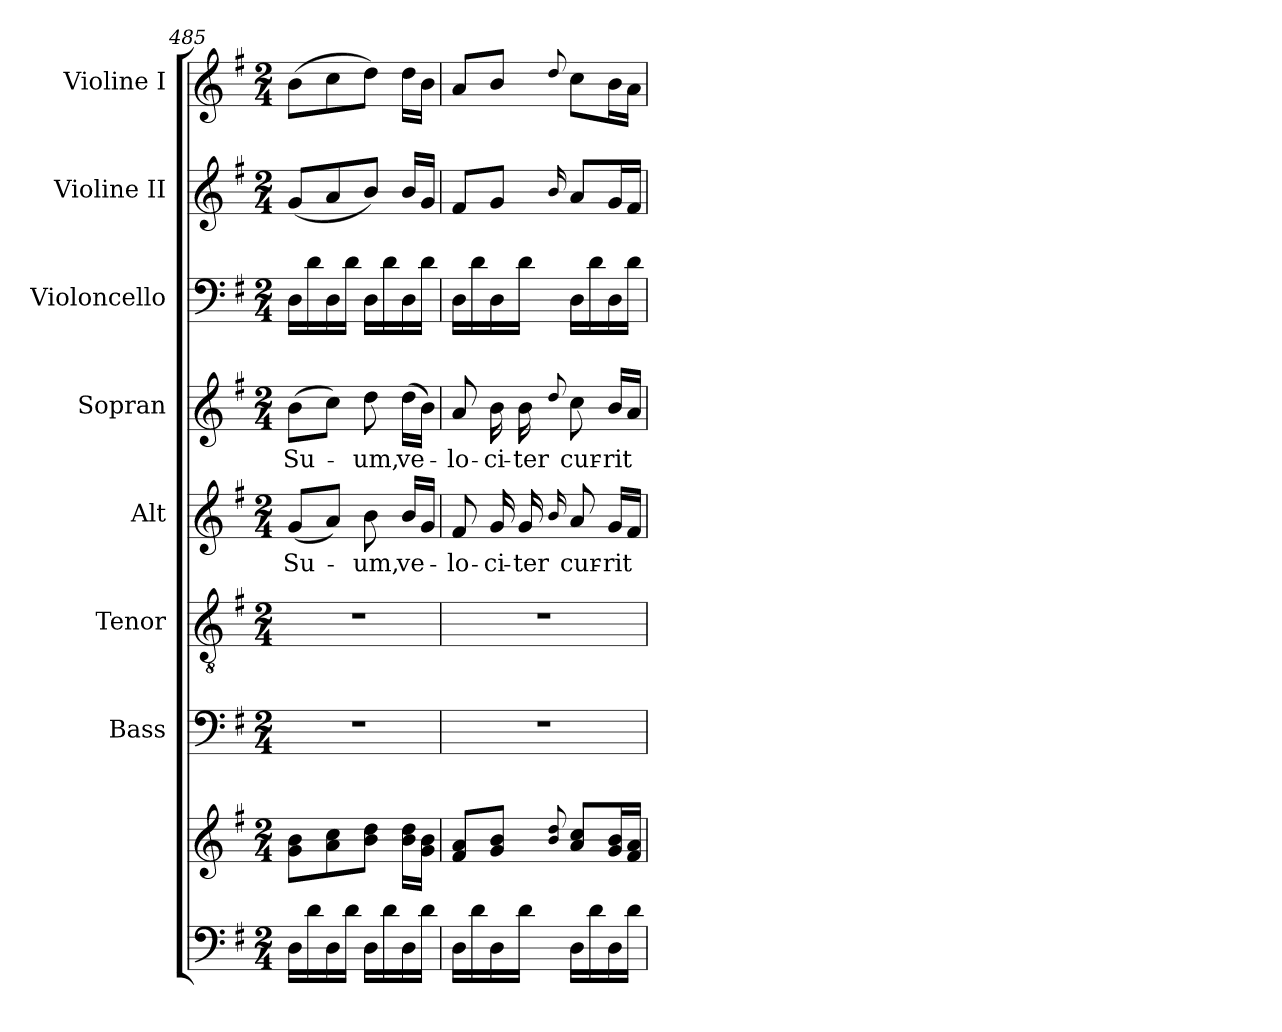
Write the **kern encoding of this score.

**kern	**kern	**kern	**kern	**kern	**text	**kern	**text	**kern	**kern	**kern
*part8	*part8	*part7	*part6	*part5	*part5	*part4	*part4	*part3	*part2	*part1
*staff9	*staff8	*staff7	*staff6	*staff5	*staff5	*staff4	*staff4	*staff3	*staff2	*staff1
*	*	*I"Bass	*I"Tenor	*I"Alt	*	*I"Sopran	*	*I"Violoncello	*I"Violine II	*I"Violine I
*	*	*I'B.	*I'T.	*I'A.	*	*I'S.	*	*I'Vc.	*I'Vl. II	*I'Vl. I
*clefF4	*clefG2	*clefF4	*clefGv2	*clefG2	*	*clefG2	*	*clefF4	*clefG2	*clefG2
*	*	*	*	*	*	*	*	*ITrd7c12	*	*
*k[f#]	*k[f#]	*k[f#]	*k[f#]	*k[f#]	*	*k[f#]	*	*k[f#]	*k[f#]	*k[f#]
*G:	*G:	*G:	*G:	*G:	*	*G:	*	*G:	*G:	*G:
*M2/4	*M2/4	*M2/4	*M2/4	*M2/4	*	*M2/4	*	*M2/4	*M2/4	*M2/4
=485	=485	=485	=485	=485	=485	=485	=485	=485	=485	=485
!	!	!	!	!	!LO:LY:b	!	!LO:LY:b	!	!	!
16D\LL	8g\ 8b\L	2r	2r	(<8g/L	Su-	(>8b\L	Su-	16DD\LL	(<8g/L	(>8b\L
16d\	.	.	.	.	.	.	.	16D\	.	.
16D\	8a\ 8cc\	.	.	8a/J)	.	8cc\J)	.	16DD\	8a/	8cc\
16d\JJ	.	.	.	.	.	.	.	16D\JJ	.	.
!	!	!	!	!	!LO:LY:b	!	!LO:LY:b	!	!	!
16D\LL	8b\ 8dd\J	.	.	8b\	-um,	8dd\	-um,	16DD\LL	8b/J)	8dd\J)
16d\	.	.	.	.	.	.	.	16D\	.	.
!	!	!	!	!	!LO:LY:b	!	!LO:LY:b	!	!	!
16D\	16b\ 16dd\LL	.	.	16b/LL	ve-	(>16dd\LL	ve-	16DD\	16b/LL	16dd\LL
16d\JJ	16g\ 16b\JJ	.	.	16g/JJ	.	16b\JJ)	.	16D\JJ	16g/JJ	16b\JJ
=486	=486	=486	=486	=486	=486	=486	=486	=486	=486	=486
!	!	!	!	!	!LO:LY:b	!	!LO:LY:b	!	!	!
16D\LL	8f#/ 8a/L	2r	2r	8f#/	-lo-	8a/	-lo-	16DD\LL	8f#/L	8a/L
16d\	.	.	.	.	.	.	.	16D\	.	.
!	!	!	!	!	!LO:LY:b	!	!LO:LY:b	!	!	!
16D\	8g/ 8b/J	.	.	16g/	-ci-	16b\	-ci-	16DD\	8g/J	8b/J
!	!	!	!	!	!LO:LY:b	!	!LO:LY:b	!	!	!
16d\JJ	.	.	.	16g/	-ter	16b\	-ter	16D\JJ	.	.
.	8qqb/ 8qqdd/	.	.	16qqb/	.	8qqdd/	.	.	16qqb/	8qqdd/
!	!	!	!	!	!LO:LY:b	!	!LO:LY:b	!	!	!
16D\LL	8a/ 8cc/L	.	.	8a/	cur-	8cc\	cur-	16DD\LL	8a/L	8cc\L
16d\	.	.	.	.	.	.	.	16D\	.	.
!	!	!	!	!	!LO:LY:b	!	!LO:LY:b	!	!	!
16D\	16g/ 16b/L	.	.	16g/LL	-rit	16b/LL	-rit	16DD\	16g/L	16b\L
16d\JJ	16f#/ 16a/JJ	.	.	16f#/JJ	.	16a/JJ	.	16D\JJ	16f#/JJ	16a\JJ
=	=	=	=	=	=	=	=	=	=	=
*-	*-	*-	*-	*-	*-	*-	*-	*-	*-	*-
